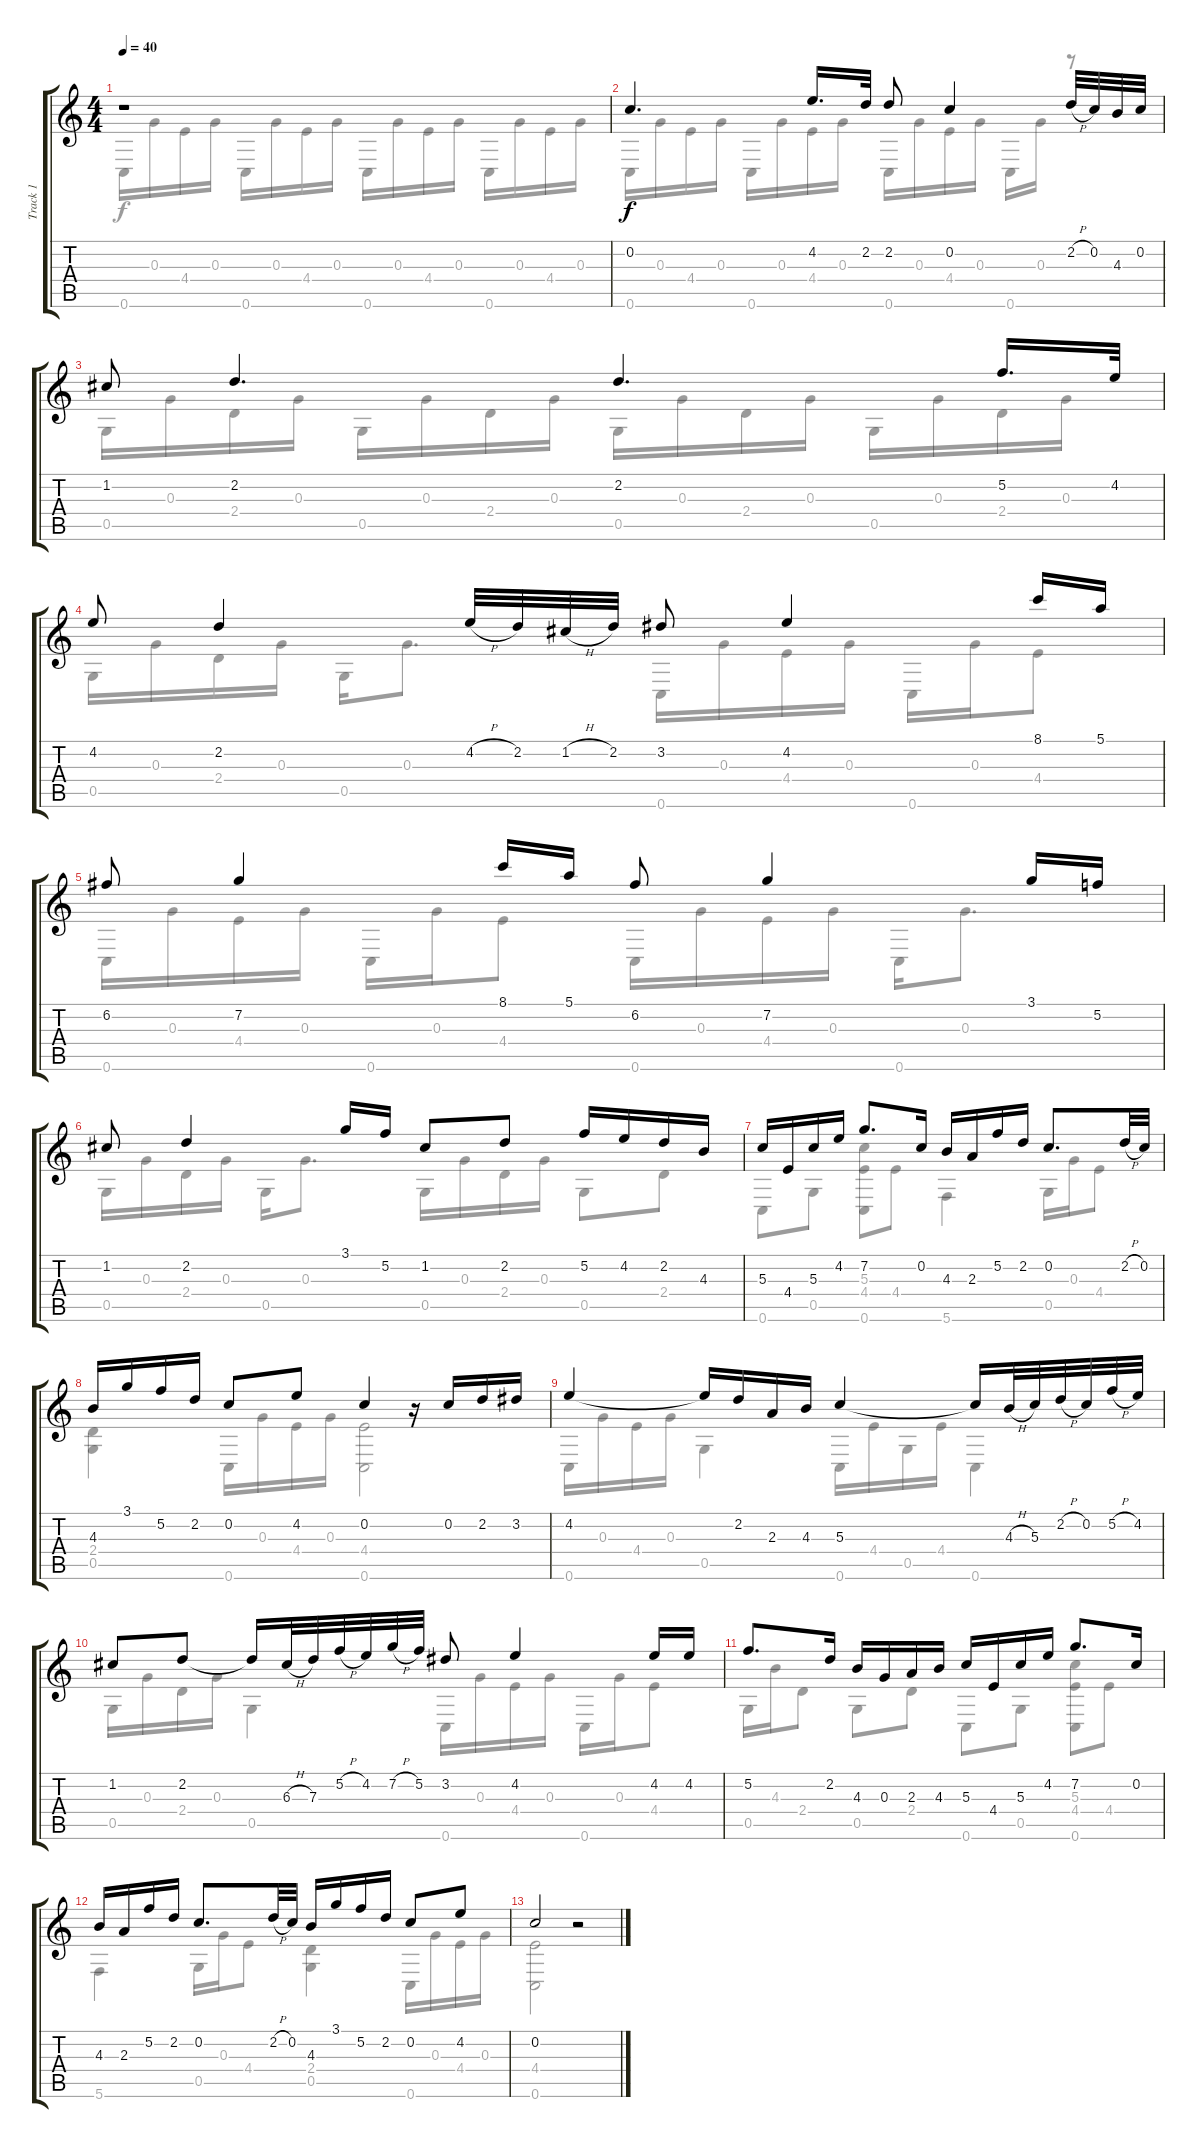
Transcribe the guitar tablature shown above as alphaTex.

\track ("Track 1" "Track 1") {instrument acousticguitarsteel}
\staff {score tabs}
\tuning (E4 C4 G3 C3 G2 C2) {hide}
\voice
\ts (4 4)
\tempo 40
\clef g2
\ks c
r.1{dy f instrument acousticguitarsteel} |
0.2.4{d} 4.2.16{d} 2.2.32 2.2.8 0.2.4 2.2{h}.32 0.2.32 4.3.32 0.2.32 |
1.2.8 2.2.4{d} 2.2.4{d} 5.2.16{d} 4.2.32 |
4.2.8 2.2.4 4.2{h}.32 2.2.32 1.2{h}.32 2.2.32 3.2.8 4.2.4 8.1.16 5.1.16 |
6.2.8 7.2.4 8.1.16 5.1.16 6.2.8 7.2.4 3.1.16 5.2.16 |
1.2.8 2.2.4 3.1.16 5.2.16 1.2.8 2.2.8 5.2.16 4.2.16 2.2.16 4.3.16 |
5.3.16 4.4.16 5.3.16 4.2.16 7.2.8{d} 0.2.16 4.3.16 2.3.16 5.2.16 2.2.16 0.2.8{d} 2.2{h}.32 0.2.32 |
4.3.16 3.1.16 5.2.16 2.2.16 0.2.8 4.2.8 0.2.4 r.16 0.2.16 2.2.16 3.2.16 |
4.2.4 4.2{t}.16 2.2.16 2.3.16 4.3.16 5.3.4 5.3{t}.16 4.3{h}.32 5.3.32 2.2{h}.32 0.2.32 5.2{h}.32 4.2.32 |
1.2.8 2.2.8 2.2{t}.16 6.3{h}.32 7.3.32 5.2{h}.32 4.2.32 7.2{h}.32 5.2.32 3.2.8 4.2.4 4.2.16 4.2.16 |
5.2.8{d} 2.2.16 4.3.16 0.3.16 2.3.16 4.3.16 5.3.16 4.4.16 5.3.16 4.2.16 7.2.8{d} 0.2.16 |
4.3.16 2.3.16 5.2.16 2.2.16 0.2.8{d} 2.2{h}.32 0.2.32 4.3.16 3.1.16 5.2.16 2.2.16 0.2.8 4.2.8 |
0.2.2 r.2
\voice
\clef g2
\ottava regular
\simile none
\ks c
0.6.16{dy f} 0.3.16 4.4.16 0.3.16 0.6.16 0.3.16 4.4.16 0.3.16 0.6.16 0.3.16 4.4.16 0.3.16 0.6.16 0.3.16 4.4.16 0.3.16 |
0.6.16 0.3.16 4.4.16 0.3.16 0.6.16 0.3.16 4.4.16 0.3.16 0.6.16 0.3.16 4.4.16 0.3.16 0.6.16 0.3.16 r.8 |
0.5.16 0.3.16 2.4.16 0.3.16 0.5.16 0.3.16 2.4.16 0.3.16 0.5.16 0.3.16 2.4.16 0.3.16 0.5.16 0.3.16 2.4.16 0.3.16 |
0.5.16 0.3.16 2.4.16 0.3.16 0.5.16 0.3.8{d} 0.6.16 0.3.16 4.4.16 0.3.16 0.6.16 0.3.16 4.4.8 |
0.6.16 0.3.16 4.4.16 0.3.16 0.6.16 0.3.16 4.4.8 0.6.16 0.3.16 4.4.16 0.3.16 0.6.16 0.3.8{d} |
0.5.16 0.3.16 2.4.16 0.3.16 0.5.16 0.3.8{d} 0.5.16 0.3.16 2.4.16 0.3.16 0.5.8 2.4.8 |
0.6.8 0.5.8 (5.3 4.4 0.6).8 4.4.8 5.6.4 0.5.16 0.3.16 4.4.8 |
(2.4 0.5).4 0.6.16 0.3.16 4.4.16 0.3.16 (4.4 0.6).2 |
0.6.16 0.3.16 4.4.16 0.3.16 0.5.4 0.6.16 4.4.16 0.5.16 4.4.16 0.6.4 |
0.5.16 0.3.16 2.4.16 0.3.16 0.5.4 0.6.16 0.3.16 4.4.16 0.3.16 0.6.16 0.3.16 4.4.8 |
0.5.16 4.3.16 2.4.8 0.5.8 2.4.8 0.6.8 0.5.8 (5.3 4.4 0.6).8 4.4.8 |
5.6.4 0.5.16 0.3.16 4.4.8 (2.4 0.5).4 0.6.16 0.3.16 4.4.16 0.3.16 |
(4.4 0.6).2 r.2
